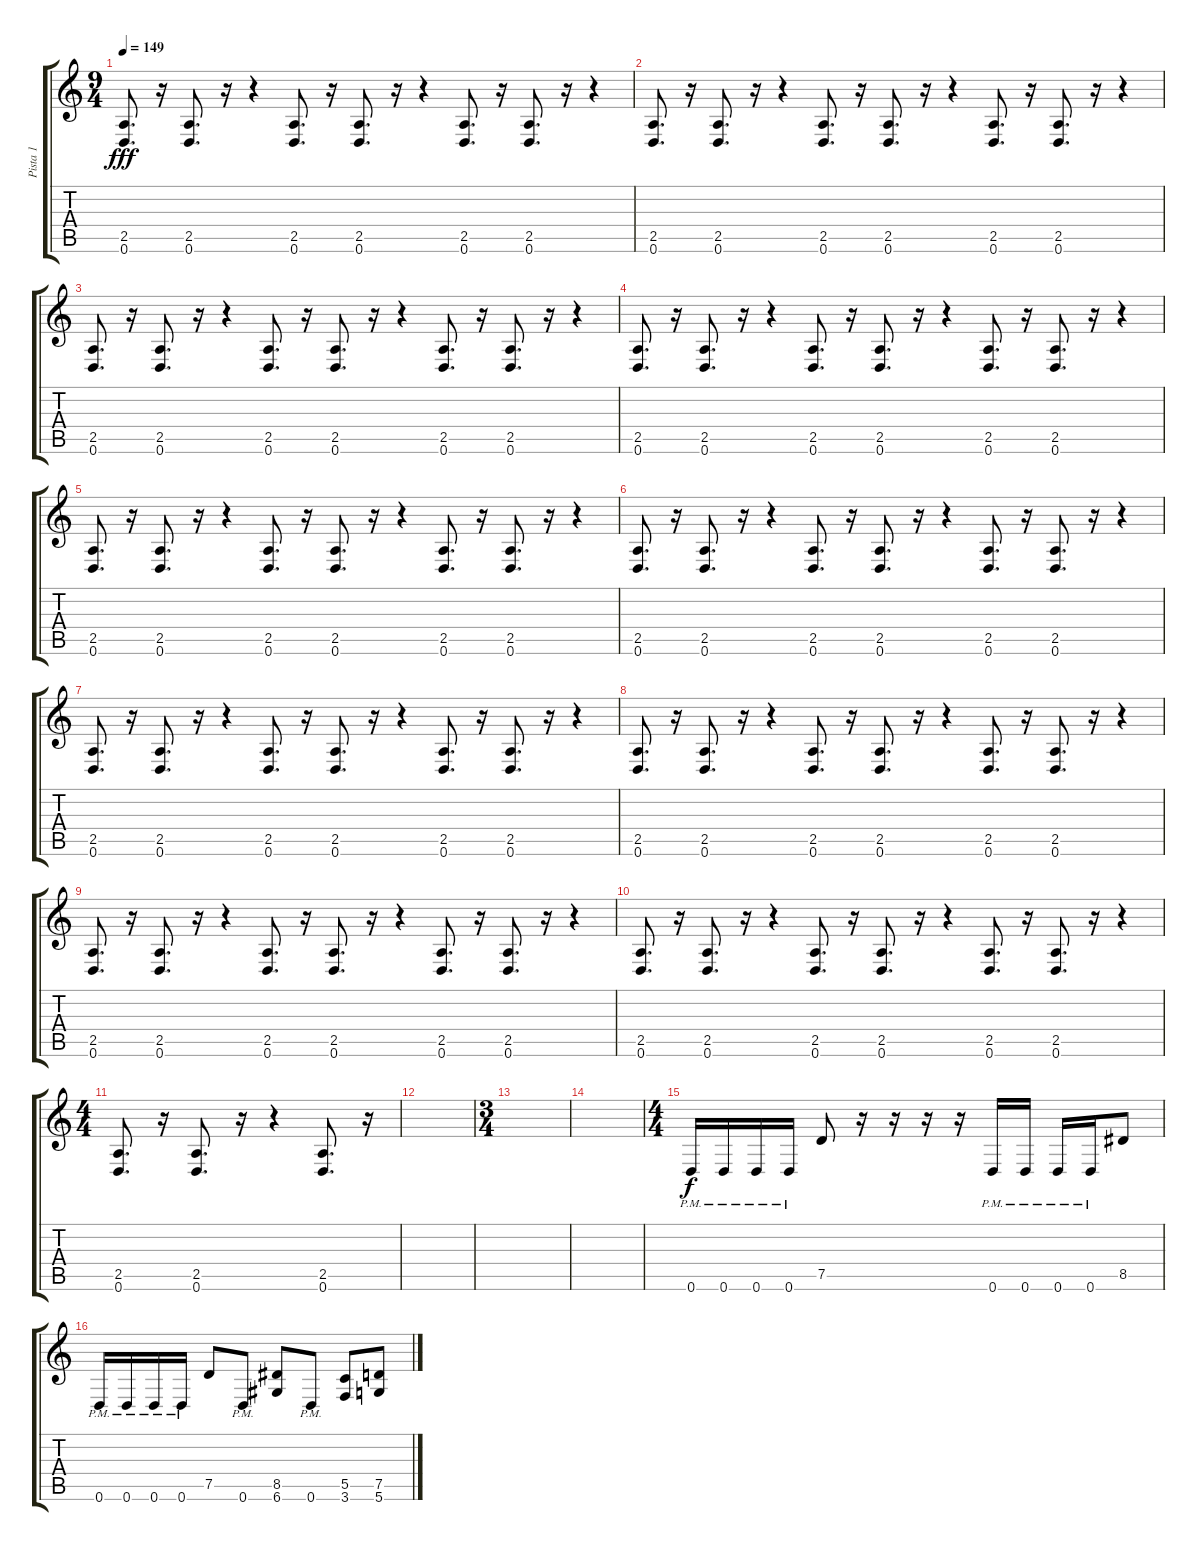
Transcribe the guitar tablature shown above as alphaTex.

\track ("Pista 1" "Pista 1") {instrument distortionguitar}
\staff {score tabs}
\tuning (D4 A3 F3 C3 G2 D2) {hide}
\ts (9 4)
\tempo 149
\clef g2
\ks c
(2.5 0.6).8{d dy fff} r.16 (2.5 0.6).8{d} r.16 r.4 (2.5 0.6).8{d} r.16 (2.5 0.6).8{d} r.16 r.4 (2.5 0.6).8{d} r.16 (2.5 0.6).8{d} r.16 r.4 |
(2.5 0.6).8{d} r.16 (2.5 0.6).8{d} r.16 r.4 (2.5 0.6).8{d} r.16 (2.5 0.6).8{d} r.16 r.4 (2.5 0.6).8{d} r.16 (2.5 0.6).8{d} r.16 r.4 |
(2.5 0.6).8{d} r.16 (2.5 0.6).8{d} r.16 r.4 (2.5 0.6).8{d} r.16 (2.5 0.6).8{d} r.16 r.4 (2.5 0.6).8{d} r.16 (2.5 0.6).8{d} r.16 r.4 |
(2.5 0.6).8{d} r.16 (2.5 0.6).8{d} r.16 r.4 (2.5 0.6).8{d} r.16 (2.5 0.6).8{d} r.16 r.4 (2.5 0.6).8{d} r.16 (2.5 0.6).8{d} r.16 r.4 |
(2.5 0.6).8{d} r.16 (2.5 0.6).8{d} r.16 r.4 (2.5 0.6).8{d} r.16 (2.5 0.6).8{d} r.16 r.4 (2.5 0.6).8{d} r.16 (2.5 0.6).8{d} r.16 r.4 |
(2.5 0.6).8{d} r.16 (2.5 0.6).8{d} r.16 r.4 (2.5 0.6).8{d} r.16 (2.5 0.6).8{d} r.16 r.4 (2.5 0.6).8{d} r.16 (2.5 0.6).8{d} r.16 r.4 |
(2.5 0.6).8{d} r.16 (2.5 0.6).8{d} r.16 r.4 (2.5 0.6).8{d} r.16 (2.5 0.6).8{d} r.16 r.4 (2.5 0.6).8{d} r.16 (2.5 0.6).8{d} r.16 r.4 |
(2.5 0.6).8{d} r.16 (2.5 0.6).8{d} r.16 r.4 (2.5 0.6).8{d} r.16 (2.5 0.6).8{d} r.16 r.4 (2.5 0.6).8{d} r.16 (2.5 0.6).8{d} r.16 r.4 |
(2.5 0.6).8{d} r.16 (2.5 0.6).8{d} r.16 r.4 (2.5 0.6).8{d} r.16 (2.5 0.6).8{d} r.16 r.4 (2.5 0.6).8{d} r.16 (2.5 0.6).8{d} r.16 r.4 |
(2.5 0.6).8{d} r.16 (2.5 0.6).8{d} r.16 r.4 (2.5 0.6).8{d} r.16 (2.5 0.6).8{d} r.16 r.4 (2.5 0.6).8{d} r.16 (2.5 0.6).8{d} r.16 r.4 |
\ts (4 4)
(2.5 0.6).8{d} r.16 (2.5 0.6).8{d} r.16 r.4 (2.5 0.6).8{d} r.16 |
|
\ts (3 4)
|
|
\ts (4 4)
0.6{pm}.16{dy f volume 16 instrument distortionguitar} 0.6{pm}.16 0.6{pm}.16 0.6{pm}.16 7.5.8 r.16 r.16 r.16 r.16 0.6{pm}.16 0.6{pm}.16 0.6{pm}.16 0.6{pm}.16 8.5.8 |
0.6{pm}.16 0.6{pm}.16 0.6{pm}.16 0.6{pm}.16 7.5.8 0.6{pm}.8 (8.5 6.6).8 0.6{pm}.8 (5.5 3.6).8 (7.5 5.6).8
